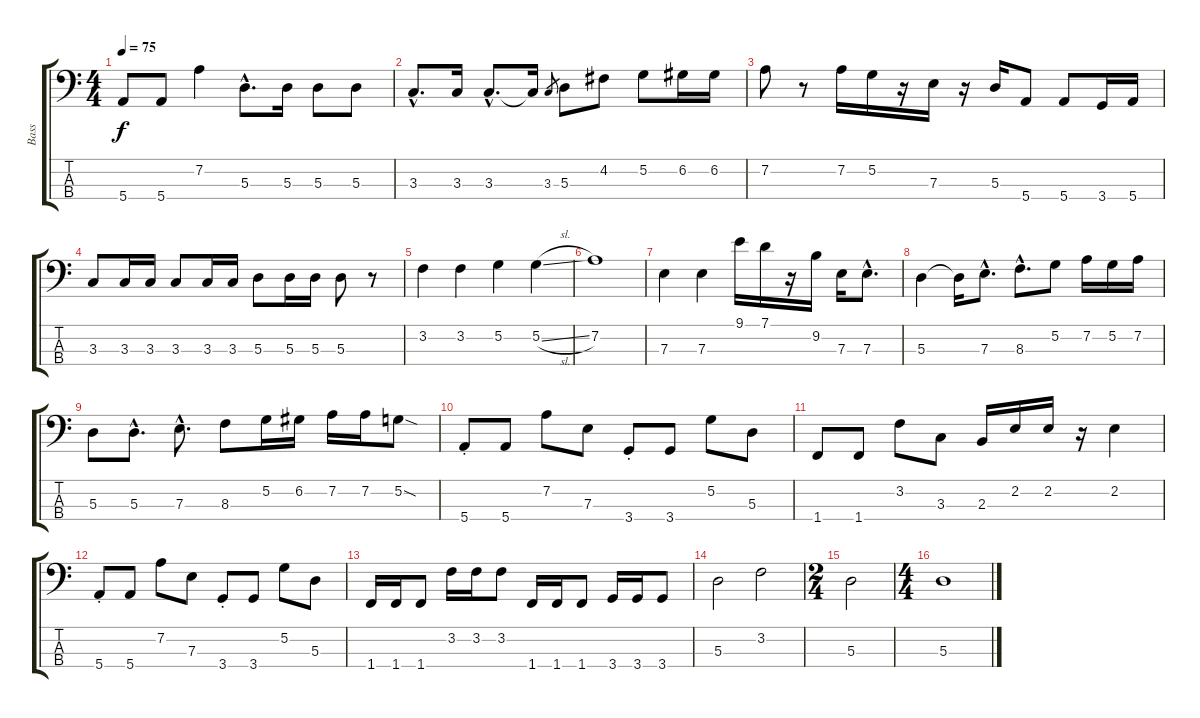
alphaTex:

\track ("Bass" "Bass") {instrument electricbassfinger}
\staff {score tabs}
\tuning (G2 D2 A1 E1) {hide}
\ts (4 4)
\tempo 75
\clef f4
\ks c
5.4.8{dy f volume 14} 5.4.8 7.2.4 5.3{hac}.8{d} 5.3.16 5.3.8 5.3.8 |
3.3{hac}.8{d} 3.3.16 3.3{hac}.8{d} 3.3{t}.16 3.3.8{gr} 5.3.8 4.2.8 5.2.8 6.2.16 6.2.16 |
7.2.8 r.8 7.2.16 5.2.16 r.16 7.3.16 r.16 5.3.16 5.4.8 5.4.8 3.4.16 5.4.16 |
3.3.8 3.3.16 3.3.16 3.3.8 3.3.16 3.3.16 5.3.8 5.3.16 5.3.16 5.3.8 r.8 |
3.2.4 3.2.4 5.2.4 5.2{sl}.4 |
7.2.1 |
7.3.4 7.3.4 9.1.16 7.1.16 r.16 9.2.16 7.3.16 7.3{hac}.8{d} |
5.3.4 5.3{t}.16 7.3{hac}.8{d} 8.3{hac}.8{d} 5.2.8 7.2.16 5.2.16 7.2.16 |
5.3.8 5.3{hac}.8{d} 7.3{hac}.8{d} 8.3.8 5.2.16 6.2.16 7.2.16 7.2.16 5.2{sod}.8 |
5.4{st}.8{volume 13} 5.4.8 7.2.8 7.3.8 3.4{st}.8 3.4.8 5.2.8 5.3.8 |
1.4.8 1.4.8 3.2.8 3.3.8 2.3.16 2.2.16 2.2.16 r.16 2.2.4 |
5.4{st}.8 5.4.8 7.2.8 7.3.8 3.4{st}.8 3.4.8 5.2.8 5.3.8 |
1.4.16 1.4.16 1.4.8 3.2.16 3.2.16 3.2.8 1.4.16 1.4.16 1.4.8 3.4.16 3.4.16 3.4.8 |
5.3.2 3.2.2 |
\ts (2 4)
5.3.2 |
\ts (4 4)
5.3.1
